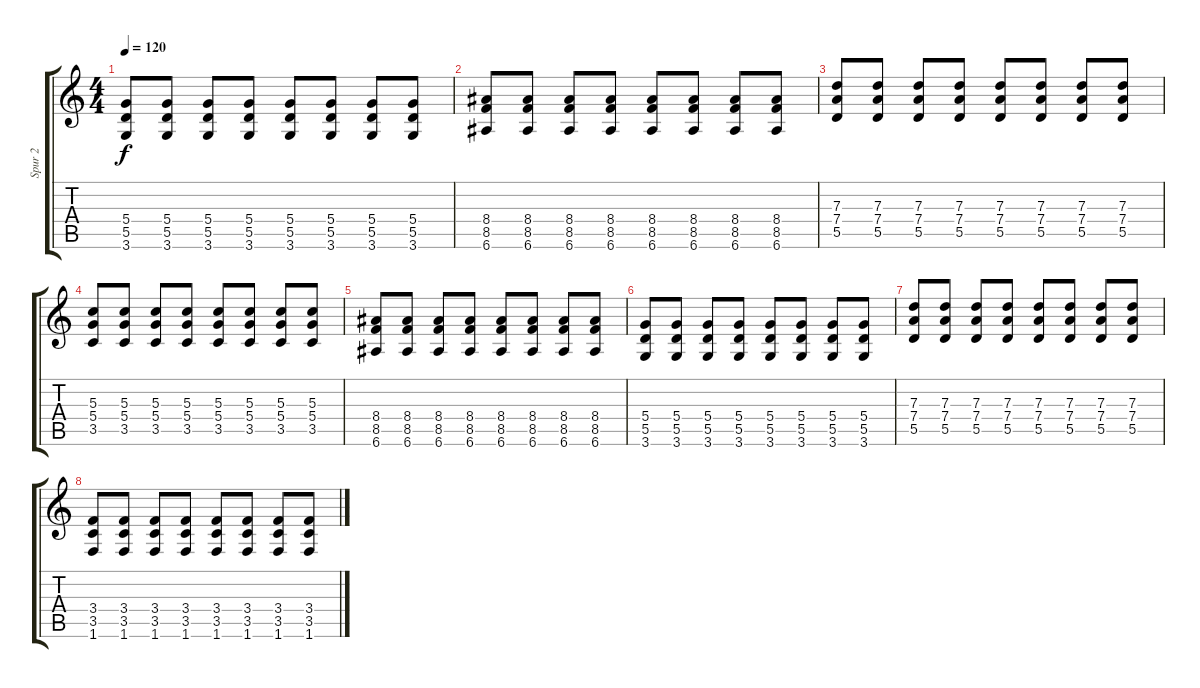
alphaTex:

\track ("Spur 2" "Spur 2") {instrument distortionguitar}
\staff {score tabs}
\tuning (E4 B3 G3 D3 A2 E2) {hide}
\ts (4 4)
\tempo 120
\clef g2
\ks c
(5.4 5.5 3.6).8{dy f} (5.4 5.5 3.6).8 (5.4 5.5 3.6).8 (5.4 5.5 3.6).8 (5.4 5.5 3.6).8 (5.4 5.5 3.6).8 (5.4 5.5 3.6).8 (5.4 5.5 3.6).8 |
(8.4 8.5 6.6).8 (8.4 8.5 6.6).8 (8.4 8.5 6.6).8 (8.4 8.5 6.6).8 (8.4 8.5 6.6).8 (8.4 8.5 6.6).8 (8.4 8.5 6.6).8 (8.4 8.5 6.6).8 |
(7.3 7.4 5.5).8 (7.3 7.4 5.5).8 (7.3 7.4 5.5).8 (7.3 7.4 5.5).8 (7.3 7.4 5.5).8 (7.3 7.4 5.5).8 (7.3 7.4 5.5).8 (7.3 7.4 5.5).8 |
(5.3 5.4 3.5).8 (5.3 5.4 3.5).8 (5.3 5.4 3.5).8 (5.3 5.4 3.5).8 (5.3 5.4 3.5).8 (5.3 5.4 3.5).8 (5.3 5.4 3.5).8 (5.3 5.4 3.5).8 |
(8.4 8.5 6.6).8 (8.4 8.5 6.6).8 (8.4 8.5 6.6).8 (8.4 8.5 6.6).8 (8.4 8.5 6.6).8 (8.4 8.5 6.6).8 (8.4 8.5 6.6).8 (8.4 8.5 6.6).8 |
(5.4 5.5 3.6).8 (5.4 5.5 3.6).8 (5.4 5.5 3.6).8 (5.4 5.5 3.6).8 (5.4 5.5 3.6).8 (5.4 5.5 3.6).8 (5.4 5.5 3.6).8 (5.4 5.5 3.6).8 |
(7.3 7.4 5.5).8 (7.3 7.4 5.5).8 (7.3 7.4 5.5).8 (7.3 7.4 5.5).8 (7.3 7.4 5.5).8 (7.3 7.4 5.5).8 (7.3 7.4 5.5).8 (7.3 7.4 5.5).8 |
(3.4 3.5 1.6).8 (3.4 3.5 1.6).8 (3.4 3.5 1.6).8 (3.4 3.5 1.6).8 (3.4 3.5 1.6).8 (3.4 3.5 1.6).8 (3.4 3.5 1.6).8 (3.4 3.5 1.6).8
